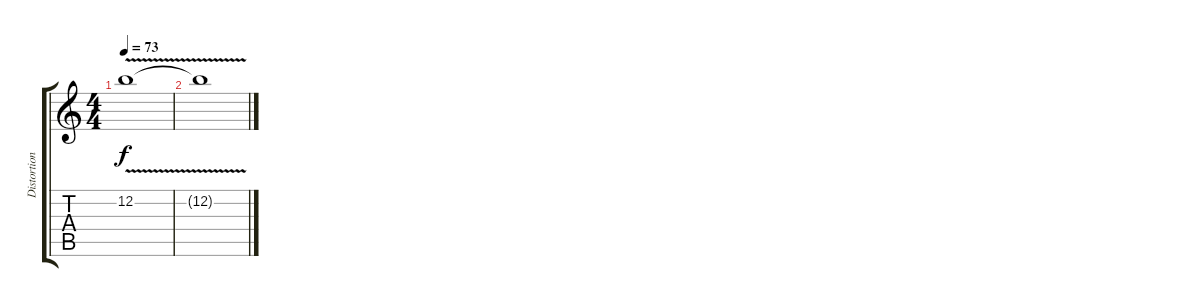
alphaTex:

\track ("Distortion C" "Distortion") {instrument distortionguitar}
\staff {score tabs}
\tuning (E4 B3 G3 D3 A2 E2) {hide}
\ts (4 4)
\tempo 73
\clef g2
\ks c
12.2{v}.1{dy f volume 3} |
12.2{t}.1
